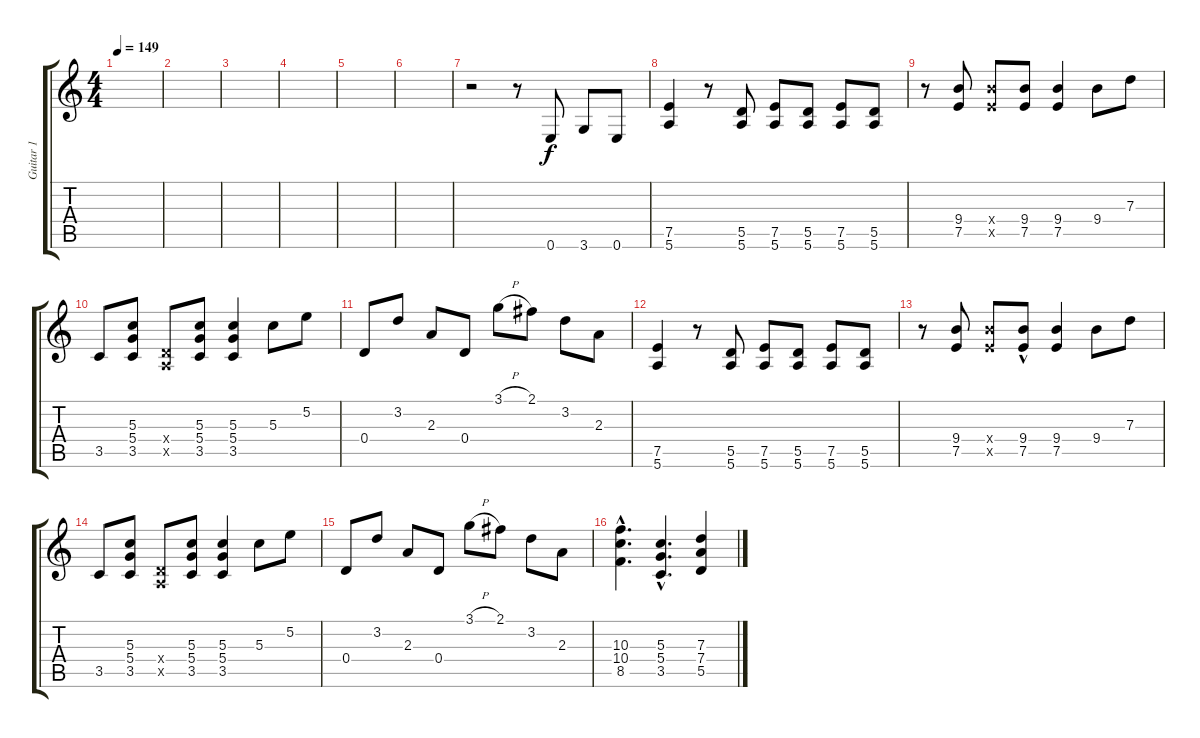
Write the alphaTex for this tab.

\track ("Guitar 1" "Guitar 1") {instrument overdrivenguitar}
\staff {score tabs}
\tuning (E4 B3 G3 D3 A2 E2) {hide}
\ts (4 4)
\tempo 149
\clef g2
\ks c
|
|
|
|
|
|
r.2 r.8 0.6.8 3.6.8 0.6.8 |
(7.5 5.6).4 r.8 (5.5 5.6).8 (7.5 5.6).8 (5.5 5.6).8 (7.5 5.6).8 (5.5 5.6).8 |
r.8 (9.4 7.5).8 (9.4{x} 7.5{x}).8 (9.4 7.5).8 (9.4 7.5).4 9.4.8 7.3.8 |
3.5.8 (5.3 5.4 3.5).8 (0.4{x} 0.5{x}).8 (5.3 5.4 3.5).8 (5.3 5.4 3.5).4 5.3.8 5.2.8 |
0.4.8 3.2.8 2.3.8 0.4.8 3.1{h}.8 2.1.8 3.2.8 2.3.8 |
(7.5 5.6).4 r.8 (5.5 5.6).8 (7.5 5.6).8 (5.5 5.6).8 (7.5 5.6).8 (5.5 5.6).8 |
r.8 (9.4 7.5).8 (9.4{x} 7.5{x}).8 (9.4{hac} 7.5).8 (9.4 7.5).4 9.4.8 7.3.8 |
3.5.8 (5.3 5.4 3.5).8 (0.4{x} 0.5{x}).8 (5.3 5.4 3.5).8 (5.3 5.4 3.5).4 5.3.8 5.2.8 |
0.4.8 3.2.8 2.3.8 0.4.8 3.1{h}.8 2.1.8 3.2.8 2.3.8 |
(10.3{hac} 10.4{hac} 8.5{hac}).4{d} (5.3{hac} 5.4{hac} 3.5{hac}).4{d} (7.3 7.4 5.5).4
